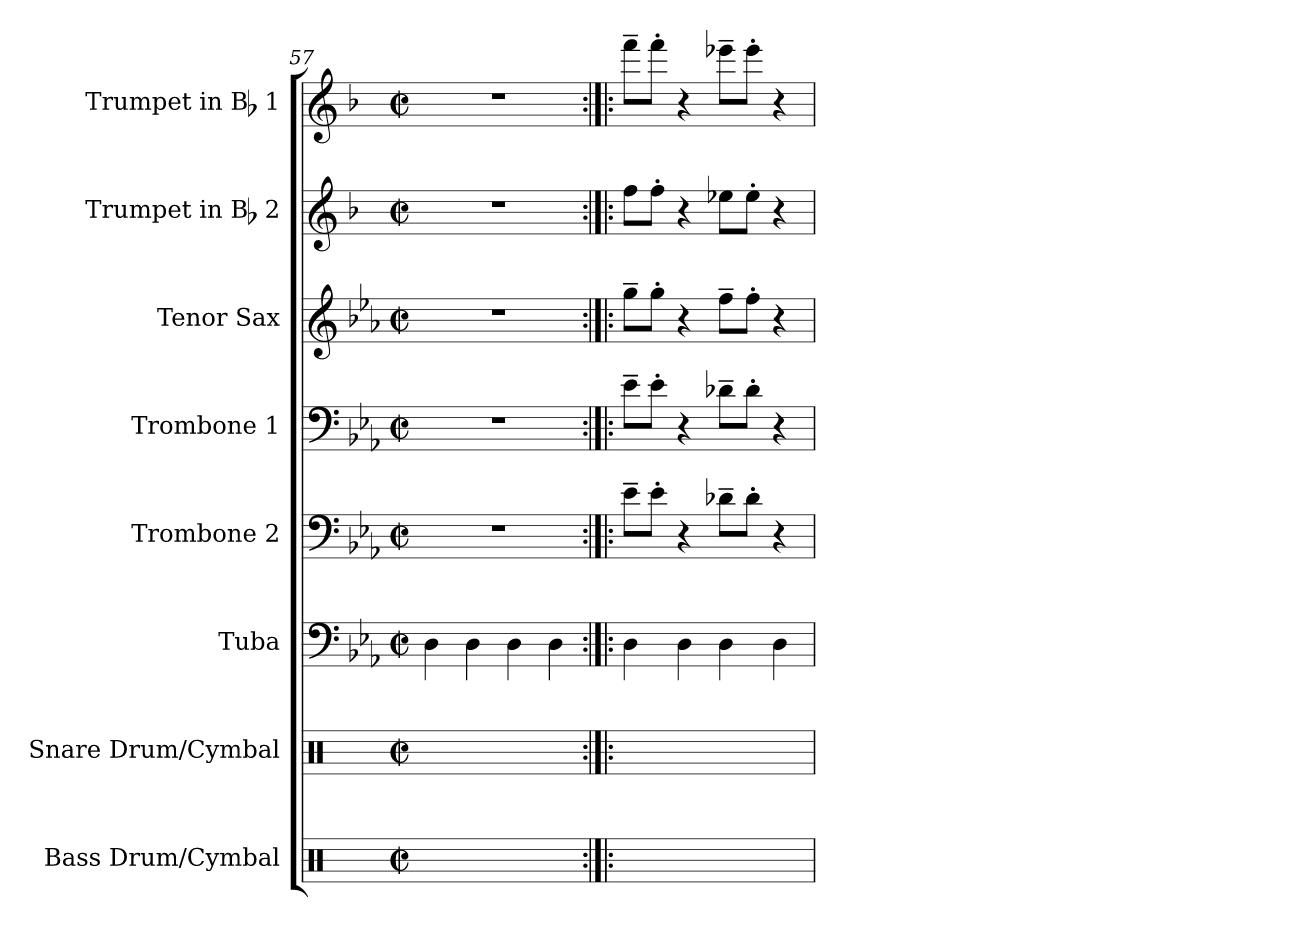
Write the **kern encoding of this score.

**kern	**kern	**kern	**kern	**kern	**kern	**kern	**kern
*part8	*part7	*part6	*part5	*part4	*part3	*part2	*part1
*staff8	*staff7	*staff6	*staff5	*staff4	*staff3	*staff2	*staff1
*I"Bass Drum/Cymbal	*I"Snare Drum/Cymbal	*I"Tuba	*I"Trombone 2	*I"Trombone 1	*I"Tenor Sax	*I"Trumpet in Bb 2	*I"Trumpet in Bb 1
*I'B.D./Cym	*I'S.D./Cym	*I'Tuba	*I'Tbn. 2	*I'Tbn. 1	*I'T. Sx.	*	*
*clefX	*clefX	*clefF4	*clefF4	*clefF4	*clefG2	*clefG2	*clefG2
*	*	*	*	*	*ITrd8c14	*ITrd1c2	*ITrd1c2
*k[]	*k[]	*k[b-e-a-]	*k[b-e-a-]	*k[b-e-a-]	*k[b-e-a-]	*k[b-e-a-]	*k[b-e-a-]
*C:	*C:	*E-:	*E-:	*E-:	*E-:	*E-:	*E-:
*M2/2	*M2/2	*M2/2	*M2/2	*M2/2	*M2/2	*M2/2	*M2/2
*met(c|)	*met(c|)	*met(c|)	*met(c|)	*met(c|)	*met(c|)	*met(c|)	*met(c|)
=57	=57	=57	=57	=57	=57	=57	=57
4Ri\	4Ri\	4Di\	1r	1r	1r	1r	1r
4Ri\	4Ri\	4Di\	.	.	.	.	.
4Ri\	4Ri\	4Di\	.	.	.	.	.
4Ri\	4Ri\	4Di\	.	.	.	.	.
!!LO:LB:g=z
=58:|!|:	=58:|!|:	=58:|!|:	=58:|!|:	=58:|!|:	=58:|!|:	=58:|!|:	=58:|!|:
4Ri\	4Ri\	4Di\	8e-~i\L	8e-~i\L	8g~i\L	8ee-i\L	8eee-~i\L
.	.	.	8e-'i\J	8e-'i\J	8g'i\J	8ee-'i\J	8eee-'i\J
4Ri\	4Ri\	4Di\	4r	4r	4r	4r	4r
4Ri\	4Ri\	4Di\	8d-X~i\L	8d-X~i\L	8f~i\L	8dd-Xi\L	8ddd-X~i\L
.	.	.	8d-'i\J	8d-'i\J	8f'i\J	8dd-'i\J	8ddd-'i\J
4Ri\	4Ri\	4Di\	4r	4r	4r	4r	4r
=	=	=	=	=	=	=	=
*-	*-	*-	*-	*-	*-	*-	*-
